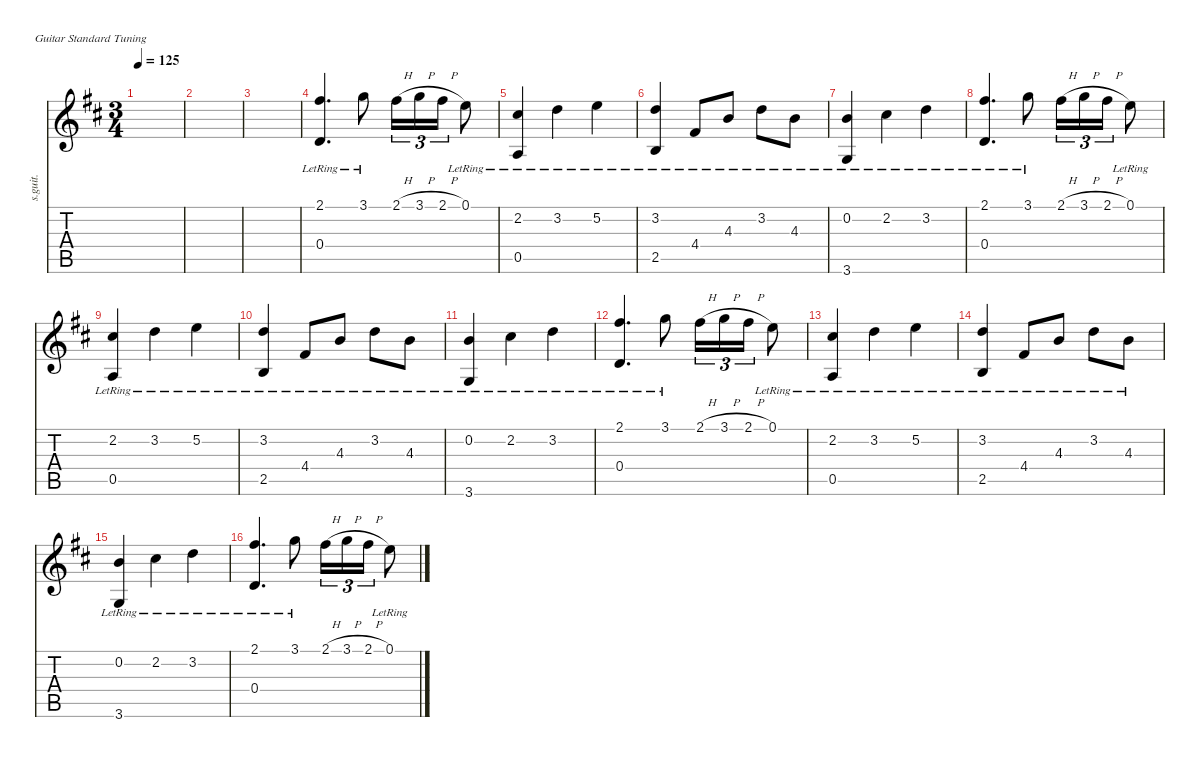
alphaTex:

\defaultSystemsLayout 4
\hideDynamics
\bracketExtendMode nobrackets
\track ("Guitar Acoustic 1" "s.guit.") {instrument acousticguitarsteel}
\staff {score tabs}
\tuning (E4 B3 G3 D3 A2 E2)
\ts (3 4)
\tempo 125
\clef g2
\ks d
|
|
|
(2.1{lr acc #} 0.4{lr acc forcenatural}).4{d dy mf beam Up} 3.1{lr acc forcenatural}.8{beam Down} 2.1{h acc #}.16{tu (3 2) beam Down} 3.1{h acc forcenatural}.16{tu (3 2) beam Down} 2.1{h acc #}.16{tu (3 2) beam Down} 0.1{lr acc forcenatural}.8{beam Down} |
(2.2{lr acc #} 0.5{lr acc forcenatural}).4{beam Up} 3.2{lr acc forcenatural}.4{beam Down} 5.2{lr acc forcenatural}.4{beam Down} |
(3.2{lr acc forcenatural} 2.5{lr acc forcenatural}).4{beam Up} 4.4{lr acc #}.8{beam Up} 4.3{lr acc forcenatural}.8{beam Up} 3.2{lr acc forcenatural}.8{beam Down} 4.3{lr acc forcenatural}.8{beam Down} |
(0.2{lr acc forcenatural} 3.6{lr acc forcenatural}).4{beam Up} 2.2{lr acc #}.4{beam Down} 3.2{lr acc forcenatural}.4{beam Down} |
(2.1{lr acc #} 0.4{lr acc forcenatural}).4{d beam Up} 3.1{lr acc forcenatural}.8{beam Down} 2.1{h acc #}.16{tu (3 2) beam Down} 3.1{h acc forcenatural}.16{tu (3 2) beam Down} 2.1{h acc #}.16{tu (3 2) beam Down} 0.1{lr acc forcenatural}.8{beam Down} |
(2.2{lr acc #} 0.5{lr acc forcenatural}).4{beam Up} 3.2{lr acc forcenatural}.4{beam Down} 5.2{lr acc forcenatural}.4{beam Down} |
(3.2{lr acc forcenatural} 2.5{lr acc forcenatural}).4{beam Up} 4.4{lr acc #}.8{beam Up} 4.3{lr acc forcenatural}.8{beam Up} 3.2{lr acc forcenatural}.8{beam Down} 4.3{lr acc forcenatural}.8{beam Down} |
(0.2{lr acc forcenatural} 3.6{lr acc forcenatural}).4{beam Up} 2.2{lr acc #}.4{beam Down} 3.2{lr acc forcenatural}.4{beam Down} |
(2.1{lr acc #} 0.4{lr acc forcenatural}).4{d beam Up} 3.1{lr acc forcenatural}.8{beam Down} 2.1{h acc #}.16{tu (3 2) beam Down} 3.1{h acc forcenatural}.16{tu (3 2) beam Down} 2.1{h acc #}.16{tu (3 2) beam Down} 0.1{lr acc forcenatural}.8{beam Down} |
(2.2{lr acc #} 0.5{lr acc forcenatural}).4{beam Up} 3.2{lr acc forcenatural}.4{beam Down} 5.2{lr acc forcenatural}.4{beam Down} |
(3.2{lr acc forcenatural} 2.5{lr acc forcenatural}).4{beam Up} 4.4{lr acc #}.8{beam Up} 4.3{lr acc forcenatural}.8{beam Up} 3.2{lr acc forcenatural}.8{beam Down} 4.3{lr acc forcenatural}.8{beam Down} |
(0.2{lr acc forcenatural} 3.6{lr acc forcenatural}).4{beam Up} 2.2{lr acc #}.4{beam Down} 3.2{lr acc forcenatural}.4{beam Down} |
(2.1{lr acc #} 0.4{lr acc forcenatural}).4{d beam Up} 3.1{lr acc forcenatural}.8{beam Down} 2.1{h acc #}.16{tu (3 2) beam Down} 3.1{h acc forcenatural}.16{tu (3 2) beam Down} 2.1{h acc #}.16{tu (3 2) beam Down} 0.1{lr acc forcenatural}.8{beam Down}
